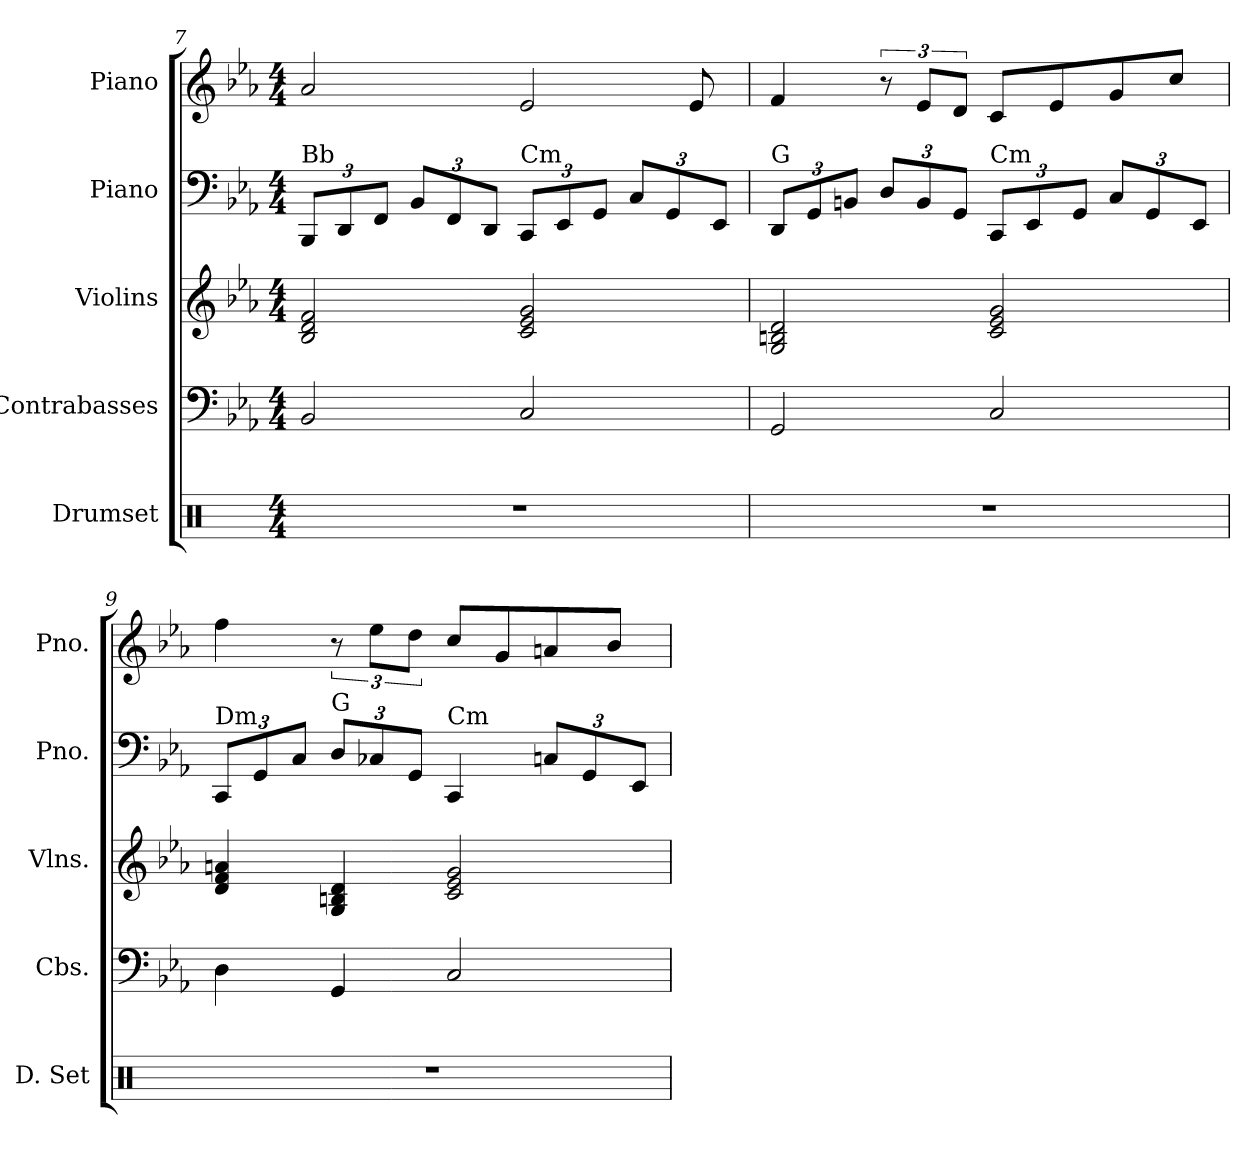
**kern	**kern	**kern	**kern	**kern
*part5	*part4	*part3	*part2	*part1
*staff5	*staff4	*staff3	*staff2	*staff1
*I"Drumset	*I"Contrabasses	*I"Violins	*I"Piano	*I"Piano
*I'D. Set	*I'Cbs.	*I'Vlns.	*I'Pno.	*I'Pno.
!!LO:PB:g=z
*clefX	*clefF4	*clefG2	*clefF4	*clefG2
*	*ITrd7c12	*	*	*
*k[]	*k[b-e-a-]	*k[b-e-a-]	*k[b-e-a-]	*k[b-e-a-]
*M4/4	*M4/4	*M4/4	*M4/4	*M4/4
*	*	*	*Xbrackettup	*
=7	=7	=7	=7	=7
*	*	*	*	*^
!	!	!	!LO:TX:a:t=Bb	!	!
1r	2BBB-/	2B-/ 2d/ 2f/	12BBB-/L	2a-/	2..ryy
.	.	.	12DD/	.	.
.	.	.	12FF/J	.	.
.	.	.	12BB-/L	.	.
.	.	.	12FF/	.	.
.	.	.	12DD/J	.	.
!	!	!	!LO:TX:a:t=Cm	!	!
.	2CC/	2c/ 2e-/ 2g/	12CC/L	2e-/	.
.	.	.	12EE-/	.	.
.	.	.	12GG/J	.	.
.	.	.	12C/L	.	.
.	.	.	12GG/	.	.
.	.	.	.	.	8e-/
.	.	.	12EE-/J	.	.
*	*	*	*	*v	*v
=8	=8	=8	=8	=8
!	!	!	!LO:TX:a:t=G	!
1r	2GGG/	2G/ 2Bn/ 2d/	12DD/L	4f/
.	.	.	12GG/	.
.	.	.	12BBn/J	.
.	.	.	12D/L	12r
.	.	.	12BB/	12e-/L
.	.	.	12GG/J	12d/J
!	!	!	!LO:TX:a:t=Cm	!
.	2CC/	2c/ 2e-/ 2g/	12CC/L	8c/L
.	.	.	12EE-/	.
.	.	.	.	8e-/
.	.	.	12GG/J	.
.	.	.	12C/L	8g/
.	.	.	12GG/	.
.	.	.	.	8cc/J
.	.	.	12EE-/J	.
=9	=9	=9	=9	=9
!	!	!	!LO:TX:a:t=Dm	!
1r	4DD\	4d/ 4f/ 4an/	12CC/L	4ff\
.	.	.	12GG/	.
.	.	.	12C/J	.
!	!	!	!LO:TX:a:t=G	!
.	4GGG/	4G/ 4Bn/ 4d/	12D/L	12r
.	.	.	12C-X/	12ee-\L
.	.	.	12GG/J	12dd\J
!	!	!	!LO:TX:a:t=Cm	!
.	2CC/	2c/ 2e-/ 2g/	4CC/	8cc/L
.	.	.	.	8g/
.	.	.	12Cn/L	8an/
.	.	.	12GG/	.
.	.	.	.	8b-/J
.	.	.	12EE-/J	.
=	=	=	=	=
*-	*-	*-	*-	*-
